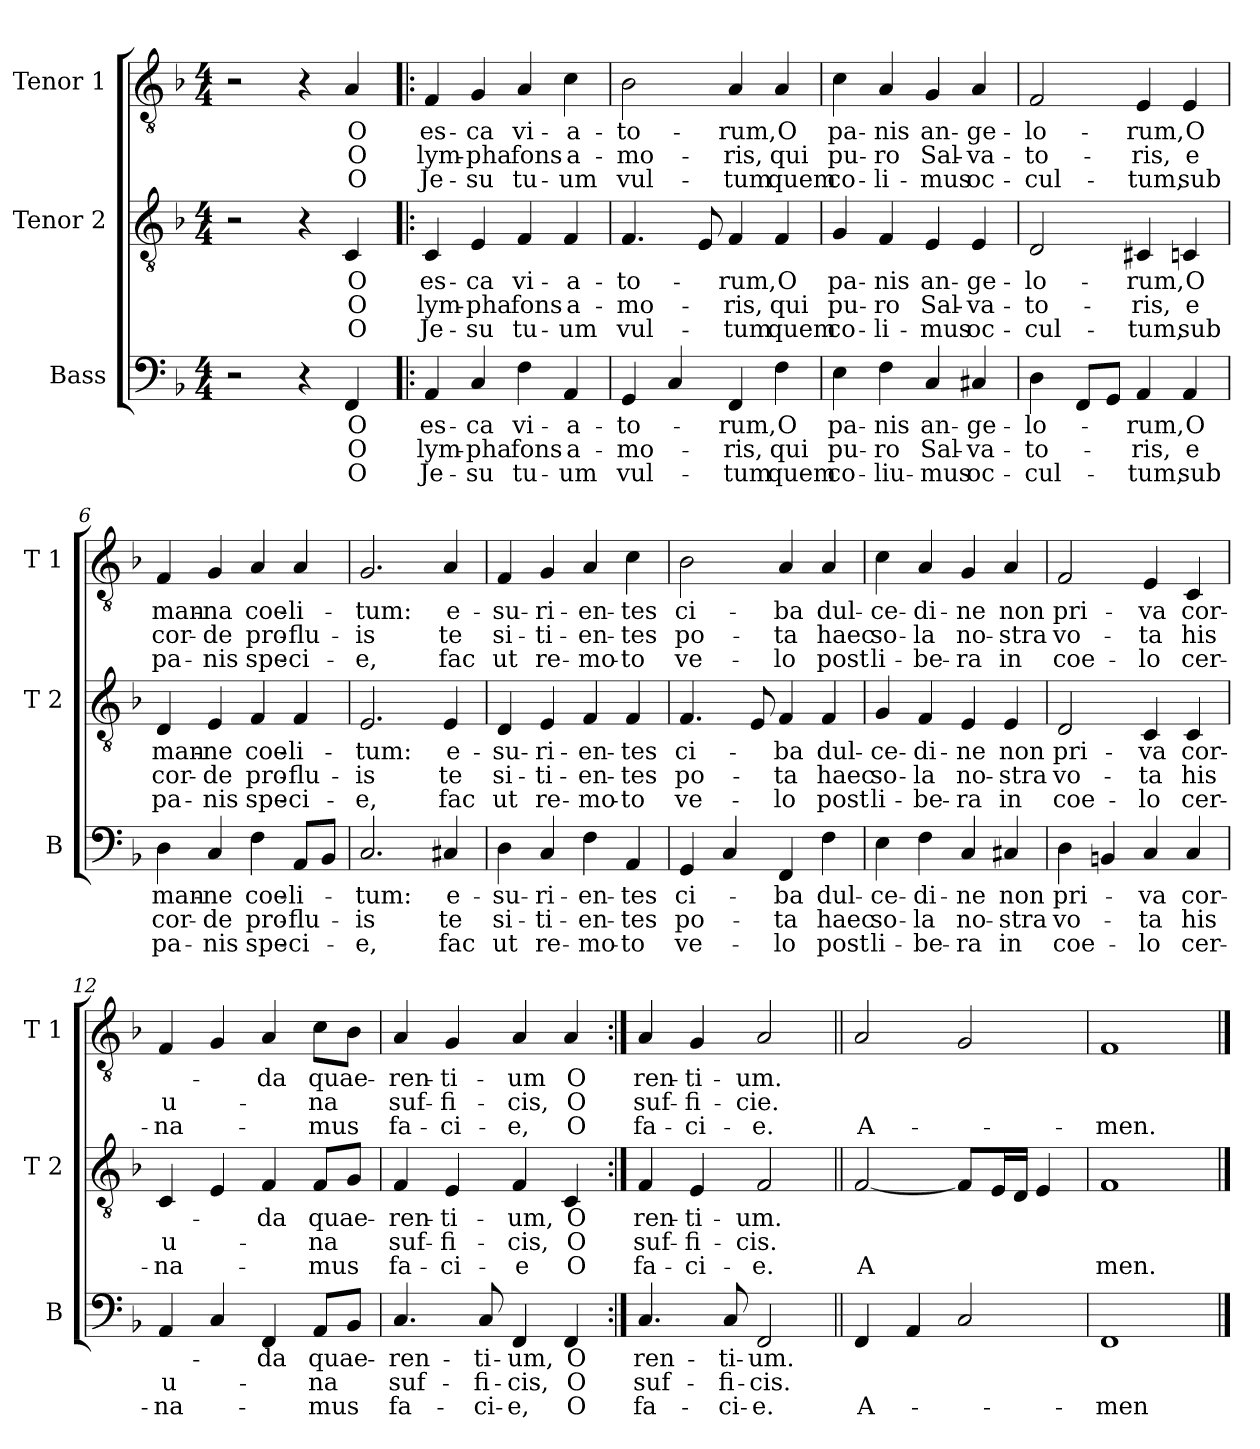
**kern	**text	**text	**text	**kern	**text	**text	**text	**kern	**text	**text	**text
*part3	*part3	*part3	*part3	*part2	*part2	*part2	*part2	*part1	*part1	*part1	*part1
*staff3	*staff3	*staff3	*staff3	*staff2	*staff2	*staff2	*staff2	*staff1	*staff1	*staff1	*staff1
*I"Bass	*	*	*	*I"Tenor 2	*	*	*	*I"Tenor 1	*	*	*
*I'B	*	*	*	*I'T 2	*	*	*	*I'T 1	*	*	*
*clefF4	*	*	*	*clefGv2	*	*	*	*clefGv2	*	*	*
*k[b-]	*	*	*	*k[b-]	*	*	*	*k[b-]	*	*	*
*F:	*	*	*	*F:	*	*	*	*F:	*	*	*
*M4/4	*	*	*	*M4/4	*	*	*	*M4/4	*	*	*
=1	=1	=1	=1	=1	=1	=1	=1	=1	=1	=1	=1
2r	.	.	.	2r	.	.	.	2r	.	.	.
4r	.	.	.	4r	.	.	.	4r	.	.	.
!	!LO:LY:b	!LO:LY:b	!LO:LY:b	!	!LO:LY:b	!LO:LY:b	!LO:LY:b	!	!LO:LY:b	!LO:LY:b	!LO:LY:b
4FF/	O	O	O	4C/	O	O	O	4A/	O	O	O
=2!|:	=2!|:	=2!|:	=2!|:	=2!|:	=2!|:	=2!|:	=2!|:	=2!|:	=2!|:	=2!|:	=2!|:
!	!LO:LY:b	!LO:LY:b	!LO:LY:b	!	!LO:LY:b	!LO:LY:b	!LO:LY:b	!	!LO:LY:b	!LO:LY:b	!LO:LY:b
4AA/	es-	lym-	Je-	4C/	es-	lym-	Je-	4F/	es-	lym-	Je-
!	!LO:LY:b	!LO:LY:b	!LO:LY:b	!	!LO:LY:b	!LO:LY:b	!LO:LY:b	!	!LO:LY:b	!LO:LY:b	!LO:LY:b
4C/	-ca	-pha	-su	4E/	-ca	-pha	-su	4G/	-ca	-pha	-su
!	!LO:LY:b	!LO:LY:b	!LO:LY:b	!	!LO:LY:b	!LO:LY:b	!LO:LY:b	!	!LO:LY:b	!LO:LY:b	!LO:LY:b
4F\	vi-	fons	tu-	4F/	vi-	fons	tu-	4A/	vi-	fons	tu-
!	!LO:LY:b	!LO:LY:b	!LO:LY:b	!	!LO:LY:b	!LO:LY:b	!LO:LY:b	!	!LO:LY:b	!LO:LY:b	!LO:LY:b
4AA/	-a-	a-	-um	4F/	-a-	a-	-um	4c\	-a-	a-	-um
=3	=3	=3	=3	=3	=3	=3	=3	=3	=3	=3	=3
!	!LO:LY:b	!LO:LY:b	!LO:LY:b	!	!LO:LY:b	!LO:LY:b	!LO:LY:b	!	!LO:LY:b	!LO:LY:b	!LO:LY:b
4GG/	-to-	-mo-	vul-	4.F/	-to-	-mo-	vul-	2B-\	-to-	-mo-	vul-
4C/	.	.	.	.	.	.	.	.	.	.	.
.	.	.	.	8E/	.	.	.	.	.	.	.
!	!LO:LY:b	!LO:LY:b	!LO:LY:b	!	!LO:LY:b	!LO:LY:b	!LO:LY:b	!	!LO:LY:b	!LO:LY:b	!LO:LY:b
4FF/	-rum,	-ris,	-tum	4F/	-rum,	-ris,	-tum	4A/	-rum,	-ris,	-tum
!	!LO:LY:b	!LO:LY:b	!LO:LY:b	!	!LO:LY:b	!LO:LY:b	!LO:LY:b	!	!LO:LY:b	!LO:LY:b	!LO:LY:b
4F\	O	qui	quem	4F/	O	qui	quem	4A/	O	qui	quem
=4	=4	=4	=4	=4	=4	=4	=4	=4	=4	=4	=4
!	!LO:LY:b	!LO:LY:b	!LO:LY:b	!	!LO:LY:b	!LO:LY:b	!LO:LY:b	!	!LO:LY:b	!LO:LY:b	!LO:LY:b
4E\	pa-	pu-	co-	4G/	pa-	pu-	co-	4c\	pa-	pu-	co-
!	!LO:LY:b	!LO:LY:b	!LO:LY:b	!	!LO:LY:b	!LO:LY:b	!LO:LY:b	!	!LO:LY:b	!LO:LY:b	!LO:LY:b
4F\	-nis	-ro	-liu-	4F/	-nis	-ro	-li-	4A/	-nis	-ro	-li-
!	!LO:LY:b	!LO:LY:b	!LO:LY:b	!	!LO:LY:b	!LO:LY:b	!LO:LY:b	!	!LO:LY:b	!LO:LY:b	!LO:LY:b
4C/	an-	Sal-	-mus	4E/	an-	Sal-	-mus	4G/	an-	Sal-	-mus
!	!LO:LY:b	!LO:LY:b	!LO:LY:b	!	!LO:LY:b	!LO:LY:b	!LO:LY:b	!	!LO:LY:b	!LO:LY:b	!LO:LY:b
4C#X/	-ge-	-va-	oc-	4E/	-ge-	-va-	oc-	4A/	-ge-	-va-	oc-
!!LO:LB:g=z
=5	=5	=5	=5	=5	=5	=5	=5	=5	=5	=5	=5
!	!LO:LY:b	!LO:LY:b	!LO:LY:b	!	!LO:LY:b	!LO:LY:b	!LO:LY:b	!	!LO:LY:b	!LO:LY:b	!LO:LY:b
4D\	-lo-	-to-	-cul-	2D/	-lo-	-to-	-cul-	2F/	-lo-	-to-	-cul-
8FF/L	.	.	.	.	.	.	.	.	.	.	.
8GG/J	.	.	.	.	.	.	.	.	.	.	.
!	!LO:LY:b	!LO:LY:b	!LO:LY:b	!	!LO:LY:b	!LO:LY:b	!LO:LY:b	!	!LO:LY:b	!LO:LY:b	!LO:LY:b
4AA/	-rum,	-ris,	-tum,	4C#X/	-rum,	-ris,	-tum,	4E/	-rum,	-ris,	-tum,
!	!LO:LY:b	!LO:LY:b	!LO:LY:b	!	!LO:LY:b	!LO:LY:b	!LO:LY:b	!	!LO:LY:b	!LO:LY:b	!LO:LY:b
4AA/	O	e	sub	4Cn/	O	e	sub	4E/	O	e	sub
=6	=6	=6	=6	=6	=6	=6	=6	=6	=6	=6	=6
!	!LO:LY:b	!LO:LY:b	!LO:LY:b	!	!LO:LY:b	!LO:LY:b	!LO:LY:b	!	!LO:LY:b	!LO:LY:b	!LO:LY:b
4D\	man-	cor-	pa-	4D/	man-	cor-	pa-	4F/	man-	cor-	pa-
!	!LO:LY:b	!LO:LY:b	!LO:LY:b	!	!LO:LY:b	!LO:LY:b	!LO:LY:b	!	!LO:LY:b	!LO:LY:b	!LO:LY:b
4C/	-ne	-de	-nis	4E/	-ne	-de	-nis	4G/	-na	-de	-nis
!	!LO:LY:b	!LO:LY:b	!LO:LY:b	!	!LO:LY:b	!LO:LY:b	!LO:LY:b	!	!LO:LY:b	!LO:LY:b	!LO:LY:b
4F\	coe-	pro-	spe-	4F/	coe-	pro-	spe-	4A/	coe-	pro-	spe-
!	!LO:LY:b	!LO:LY:b	!LO:LY:b	!	!LO:LY:b	!LO:LY:b	!LO:LY:b	!	!LO:LY:b	!LO:LY:b	!LO:LY:b
8AA/L	-li-	-flu-	-ci-	4F/	-li-	-flu-	-ci-	4A/	-li-	-flu-	-ci-
8BB-/J	.	.	.	.	.	.	.	.	.	.	.
=7	=7	=7	=7	=7	=7	=7	=7	=7	=7	=7	=7
!	!LO:LY:b	!LO:LY:b	!LO:LY:b	!	!LO:LY:b	!LO:LY:b	!LO:LY:b	!	!LO:LY:b	!LO:LY:b	!LO:LY:b
2.C/	-tum:	-is	-e,	2.E/	-tum:	-is	-e,	2.G/	-tum:	-is	-e,
!	!LO:LY:b	!LO:LY:b	!LO:LY:b	!	!LO:LY:b	!LO:LY:b	!LO:LY:b	!	!LO:LY:b	!LO:LY:b	!LO:LY:b
4C#X/	e-	te	fac	4E/	e-	te	fac	4A/	e-	te	fac
=8	=8	=8	=8	=8	=8	=8	=8	=8	=8	=8	=8
!	!LO:LY:b	!LO:LY:b	!LO:LY:b	!	!LO:LY:b	!LO:LY:b	!LO:LY:b	!	!LO:LY:b	!LO:LY:b	!LO:LY:b
4D\	-su-	si-	ut	4D/	-su-	si-	ut	4F/	-su-	si-	ut
!	!LO:LY:b	!LO:LY:b	!LO:LY:b	!	!LO:LY:b	!LO:LY:b	!LO:LY:b	!	!LO:LY:b	!LO:LY:b	!LO:LY:b
4C/	-ri-	-ti-	re-	4E/	-ri-	-ti-	re-	4G/	-ri-	-ti-	re-
!	!LO:LY:b	!LO:LY:b	!LO:LY:b	!	!LO:LY:b	!LO:LY:b	!LO:LY:b	!	!LO:LY:b	!LO:LY:b	!LO:LY:b
4F\	-en-	-en-	-mo-	4F/	-en-	-en-	-mo-	4A/	-en-	-en-	-mo-
!	!LO:LY:b	!LO:LY:b	!LO:LY:b	!	!LO:LY:b	!LO:LY:b	!LO:LY:b	!	!LO:LY:b	!LO:LY:b	!LO:LY:b
4AA/	-tes	-tes	-to	4F/	-tes	-tes	-to	4c\	-tes	-tes	-to
!!LO:PB:g=z
=9	=9	=9	=9	=9	=9	=9	=9	=9	=9	=9	=9
!	!LO:LY:b	!LO:LY:b	!LO:LY:b	!	!LO:LY:b	!LO:LY:b	!LO:LY:b	!	!LO:LY:b	!LO:LY:b	!LO:LY:b
4GG/	ci-	po-	ve-	4.F/	ci-	po-	ve-	2B-\	ci-	po-	ve-
4C/	.	.	.	.	.	.	.	.	.	.	.
.	.	.	.	8E/	.	.	.	.	.	.	.
!	!LO:LY:b	!LO:LY:b	!LO:LY:b	!	!LO:LY:b	!LO:LY:b	!LO:LY:b	!	!LO:LY:b	!LO:LY:b	!LO:LY:b
4FF/	-ba	-ta	-lo	4F/	-ba	-ta	-lo	4A/	-ba	-ta	-lo
!	!LO:LY:b	!LO:LY:b	!LO:LY:b	!	!LO:LY:b	!LO:LY:b	!LO:LY:b	!	!LO:LY:b	!LO:LY:b	!LO:LY:b
4F\	dul-	haec	post	4F/	dul-	haec	post	4A/	dul-	haec	post
=10	=10	=10	=10	=10	=10	=10	=10	=10	=10	=10	=10
!	!LO:LY:b	!LO:LY:b	!LO:LY:b	!	!LO:LY:b	!LO:LY:b	!LO:LY:b	!	!LO:LY:b	!LO:LY:b	!LO:LY:b
4E\	-ce-	so-	li-	4G/	-ce-	so-	li-	4c\	-ce-	so-	li-
!	!LO:LY:b	!LO:LY:b	!LO:LY:b	!	!LO:LY:b	!LO:LY:b	!LO:LY:b	!	!LO:LY:b	!LO:LY:b	!LO:LY:b
4F\	-di-	-la	-be-	4F/	-di-	-la	-be-	4A/	-di-	-la	-be-
!	!LO:LY:b	!LO:LY:b	!LO:LY:b	!	!LO:LY:b	!LO:LY:b	!LO:LY:b	!	!LO:LY:b	!LO:LY:b	!LO:LY:b
4C/	-ne	no-	-ra	4E/	-ne	no-	-ra	4G/	-ne	no-	-ra
!	!LO:LY:b	!LO:LY:b	!LO:LY:b	!	!LO:LY:b	!LO:LY:b	!LO:LY:b	!	!LO:LY:b	!LO:LY:b	!LO:LY:b
4C#X/	non	-stra	in	4E/	non	-stra	in	4A/	non	-stra	in
=11	=11	=11	=11	=11	=11	=11	=11	=11	=11	=11	=11
!	!LO:LY:b	!LO:LY:b	!LO:LY:b	!	!LO:LY:b	!LO:LY:b	!LO:LY:b	!	!LO:LY:b	!LO:LY:b	!LO:LY:b
4D\	pri-	vo-	coe-	2D/	pri-	vo-	coe-	2F/	pri-	vo-	coe-
4BBn/	.	.	.	.	.	.	.	.	.	.	.
!	!LO:LY:b	!LO:LY:b	!LO:LY:b	!	!LO:LY:b	!LO:LY:b	!LO:LY:b	!	!LO:LY:b	!LO:LY:b	!LO:LY:b
4C/	-va	-ta	-lo	4C/	-va	-ta	-lo	4E/	-va	-ta	-lo
!	!LO:LY:b	!LO:LY:b	!LO:LY:b	!	!LO:LY:b	!LO:LY:b	!LO:LY:b	!	!LO:LY:b	!LO:LY:b	!LO:LY:b
4C/	cor-	his	cer-	4C/	cor-	his	cer-	4C/	cor-	his	cer-
=12	=12	=12	=12	=12	=12	=12	=12	=12	=12	=12	=12
!	!	!LO:LY:b	!LO:LY:b	!	!	!LO:LY:b	!LO:LY:b	!	!	!LO:LY:b	!LO:LY:b
4AA/	.	u-	-na-	4C/	.	u-	-na-	4F/	.	u-	-na-
4C/	.	.	.	4E/	.	.	.	4G/	.	.	.
!	!LO:LY:b	!	!	!	!LO:LY:b	!	!	!	!LO:LY:b	!	!
4FF/	-da	.	.	4F/	-da	.	.	4A/	-da	.	.
!	!LO:LY:b	!LO:LY:b	!LO:LY:b	!	!LO:LY:b	!LO:LY:b	!LO:LY:b	!	!LO:LY:b	!LO:LY:b	!LO:LY:b
8AA/L	quae-	-na	-mus	8F/L	quae-	-na	-mus	8c\L	quae-	-na	-mus
8BB-/J	.	.	.	8G/J	.	.	.	8B-\J	.	.	.
!!LO:LB:g=z
=13	=13	=13	=13	=13	=13	=13	=13	=13	=13	=13	=13
!	!LO:LY:b	!LO:LY:b	!LO:LY:b	!	!LO:LY:b	!LO:LY:b	!LO:LY:b	!	!LO:LY:b	!LO:LY:b	!LO:LY:b
4.C/	-ren-	suf-	fa-	4F/	-ren-	suf-	fa-	4A/	-ren-	suf-	fa-
!	!	!	!	!	!LO:LY:b	!LO:LY:b	!LO:LY:b	!	!LO:LY:b	!LO:LY:b	!LO:LY:b
.	.	.	.	4E/	-ti-	-fi-	-ci-	4G/	-ti-	-fi-	-ci-
!	!LO:LY:b	!LO:LY:b	!LO:LY:b	!	!	!	!	!	!	!	!
8C/	-ti-	-fi-	-ci-	.	.	.	.	.	.	.	.
!	!LO:LY:b	!LO:LY:b	!LO:LY:b	!	!LO:LY:b	!LO:LY:b	!LO:LY:b	!	!LO:LY:b	!LO:LY:b	!LO:LY:b
4FF/	-um,	-cis,	-e,	4F/	-um,	-cis,	-e	4A/	-um	-cis,	-e,
!	!LO:LY:b	!LO:LY:b	!LO:LY:b	!	!LO:LY:b	!LO:LY:b	!LO:LY:b	!	!LO:LY:b	!LO:LY:b	!LO:LY:b
4FF/	O	O	O	4C/	O	O	O	4A/	O	O	O
=14:|!	=14:|!	=14:|!	=14:|!	=14:|!	=14:|!	=14:|!	=14:|!	=14:|!	=14:|!	=14:|!	=14:|!
!	!LO:LY:b	!LO:LY:b	!LO:LY:b	!	!LO:LY:b	!LO:LY:b	!LO:LY:b	!	!LO:LY:b	!LO:LY:b	!LO:LY:b
4.C/	ren-	suf-	fa-	4F/	ren-	suf-	fa-	4A/	ren-	suf-	fa-
!	!	!	!	!	!LO:LY:b	!LO:LY:b	!LO:LY:b	!	!LO:LY:b	!LO:LY:b	!LO:LY:b
.	.	.	.	4E/	-ti-	-fi-	-ci-	4G/	-ti-	-fi-	-ci-
!	!LO:LY:b	!LO:LY:b	!LO:LY:b	!	!	!	!	!	!	!	!
8C/	-ti-	-fi-	-ci-	.	.	.	.	.	.	.	.
!	!LO:LY:b	!LO:LY:b	!LO:LY:b	!	!LO:LY:b	!LO:LY:b	!LO:LY:b	!	!LO:LY:b	!LO:LY:b	!LO:LY:b
2FF/	-um.	-cis.	-e.	2F/	-um.	-cis.	-e.	2A/	-um.	-cie.	-e.
=15||	=15||	=15||	=15||	=15||	=15||	=15||	=15||	=15||	=15||	=15||	=15||
!	!	!	!LO:LY:b	!	!	!	!LO:LY:b	!	!	!	!LO:LY:b
4FF/	.	.	A-	[2F/	.	.	A	2A/	.	.	A-
4AA/	.	.	.	.	.	.	.	.	.	.	.
2C/	.	.	.	8F/L]	.	.	.	2G/	.	.	.
.	.	.	.	16E/L	.	.	.	.	.	.	.
.	.	.	.	16D/JJ	.	.	.	.	.	.	.
.	.	.	.	4E/	.	.	.	.	.	.	.
=16	=16	=16	=16	=16	=16	=16	=16	=16	=16	=16	=16
!	!	!	!LO:LY:b	!	!	!	!LO:LY:b	!	!	!	!LO:LY:b
1FF	.	.	-men	1F	.	.	men.	1F	.	.	-men.
==	==	==	==	==	==	==	==	==	==	==	==
*-	*-	*-	*-	*-	*-	*-	*-	*-	*-	*-	*-
